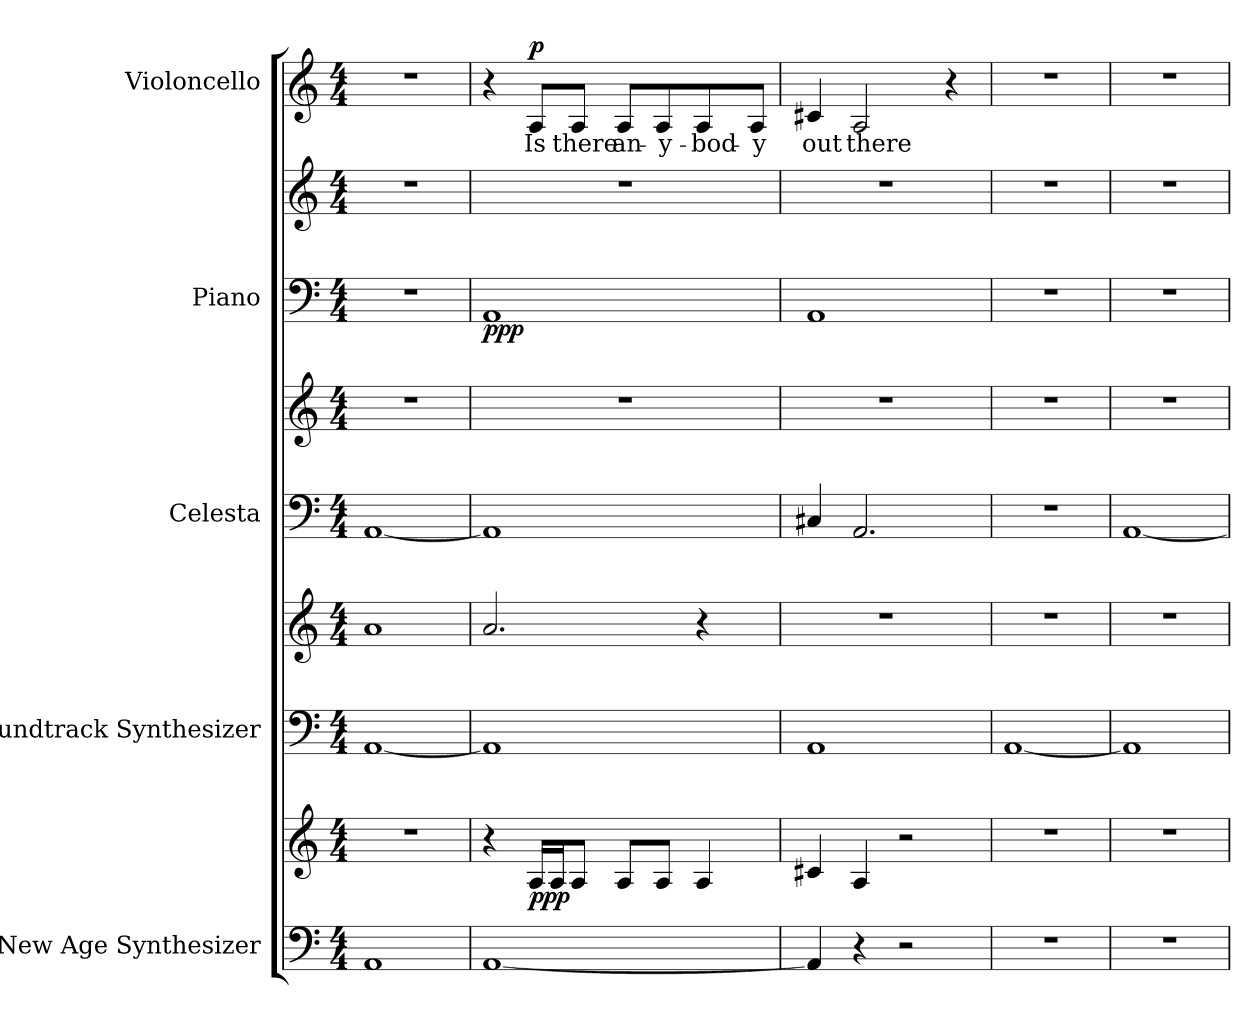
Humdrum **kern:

**kern	**kern	**dynam	**kern	**kern	**kern	**kern	**kern	**kern	**dynam	**kern	**text	**dynam
*part5	*part5	*part5	*part4	*part4	*part3	*part3	*part2	*part2	*part2	*part1	*part1	*part1
*staff9	*staff8	*staff8/9	*staff7	*staff6	*staff5	*staff4	*staff3	*staff2	*staff2/3	*staff1	*staff1	*staff1
*I"New Age Synthesizer	*	*	*I"Soundtrack Synthesizer	*	*I"Celesta	*	*I"Piano	*	*	*I"Violoncello	*	*
*I'Synth.	*	*	*I'Synth.	*	*I'Cel.	*	*I'Pno.	*	*	*I'Vc.	*	*
*clefF4	*clefG2	*	*clefF4	*clefG2	*clefF4	*clefG2	*clefF4	*clefG2	*	*clefG2	*	*
*	*	*	*	*	*ITrd-7c-12	*ITrd-7c-12	*	*	*	*	*	*
*k[]	*k[]	*	*k[]	*k[]	*k[]	*k[]	*k[]	*k[]	*	*k[]	*	*
*M4/4	*M4/4	*	*M4/4	*M4/4	*M4/4	*M4/4	*M4/4	*M4/4	*	*M4/4	*	*
*MM120	*MM120	*	*MM120	*MM120	*MM120	*MM120	*MM120	*MM120	*	*MM120	*	*
=1	=1	=1	=1	=1	=1	=1	=1	=1	=1	=1	=1	=1
1AA	1r	.	[1AA	1a	[1A	1r	1r	1r	.	1r	.	.
=2	=2	=2	=2	=2	=2	=2	=2	=2	=2	=2	=2	=2
!	!	!	!	!	!	!	!	!	!LO:DY:b=2	!	!	!
[1AA	4r	.	1AA]	2.a/	1A]	1r	1AA	1r	ppp	4r	.	.
!	!	!LO:DY:b	!	!	!	!	!	!	!	!	!	!LO:DY:b
.	16A/LL	ppp	.	.	.	.	.	.	.	8A/L	Is	p
.	16A/J	.	.	.	.	.	.	.	.	.	.	.
.	8A/J	.	.	.	.	.	.	.	.	8A/J	there	.
.	8A/L	.	.	.	.	.	.	.	.	8A/L	an-	.
.	8A/J	.	.	.	.	.	.	.	.	8A/	-y-	.
.	4A/	.	.	4r	.	.	.	.	.	8A/	-bod-	.
.	.	.	.	.	.	.	.	.	.	8A/J	-y	.
=3	=3	=3	=3	=3	=3	=3	=3	=3	=3	=3	=3	=3
4AA/]	4c#X/	.	1AA	1r	4c#X/	1r	1AA	1r	.	4c#X/	out	.
4r	4A/	.	.	.	2.A/	.	.	.	.	2A/	there	.
2r	2r	.	.	.	.	.	.	.	.	.	.	.
.	.	.	.	.	.	.	.	.	.	4r	.	.
=4	=4	=4	=4	=4	=4	=4	=4	=4	=4	=4	=4	=4
1r	1r	.	[1AA	1r	1r	1r	1r	1r	.	1r	.	.
=5	=5	=5	=5	=5	=5	=5	=5	=5	=5	=5	=5	=5
1r	1r	.	1AA]	1r	[1A	1r	1r	1r	.	1r	.	.
=	=	=	=	=	=	=	=	=	=	=	=	=
*-	*-	*-	*-	*-	*-	*-	*-	*-	*-	*-	*-	*-
